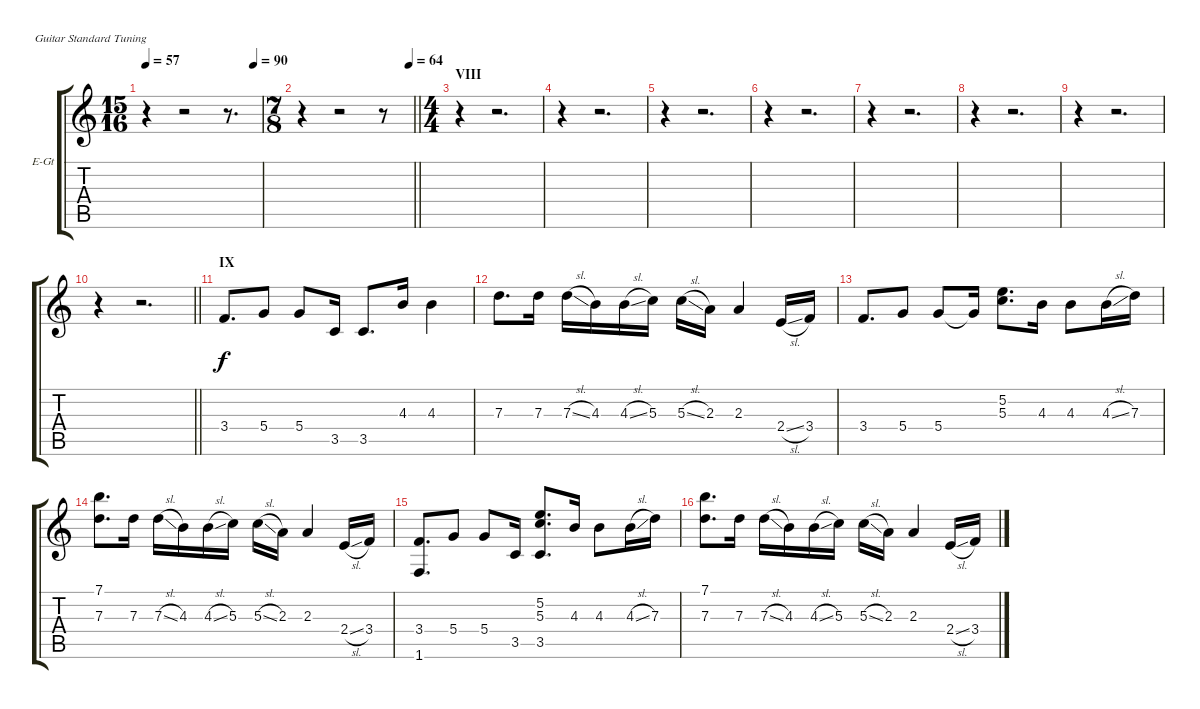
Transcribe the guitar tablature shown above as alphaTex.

\bracketExtendMode groupsimilarinstruments
\firstSystemTrackNameOrientation horizontal
\otherSystemsTrackNameOrientation horizontal
\track ("Mikael Akerfeldt" "E-Gt") {instrument electricguitarjazz}
\staff {score tabs}
\tuning (E4 B3 G3 D3 A2 E2)
\ts (15 16)
\beaming (8 7)
\tempo 57
\tempo (90 0.933333)
\clef g2
\ks c
r.4{dy f} r.2 r.8{d} |
\ts (7 8)
\beaming (8 3 2 2)
\tempo (64 0.964286)
\barLineRight lightlight
r.4 r.2 r.8 |
\ts (4 4)
\beaming (8 2 2 2 2)
\section ("" "VIII")
r.4 r.2{d} |
r.4 r.2{d} |
r.4 r.2{d} |
r.4 r.2{d} |
r.4 r.2{d} |
r.4 r.2{d} |
r.4 r.2{d} |
\barLineRight lightlight
r.4 r.2{d} |
\section ("" "IX")
3.4.8{d} 5.4.8 5.4.8 3.5.16 3.5.8{d} 4.3.16 4.3.4 |
7.3.8{d} 7.3.16 7.3{sl}.16 4.3.16 4.3{sl}.16 5.3.16 5.3{sl}.16 2.3.16 2.3.4 2.4{sl}.16 3.4.16 |
3.4.8{d} 5.4.8 5.4.8 5.4{t}.16 (5.2 5.3).8{d} 4.3.16 4.3.8 4.3{sl}.16 7.3.16 |
(7.1 7.3).8{d} 7.3.16 7.3{sl}.16 4.3.16 4.3{sl}.16 5.3.16 5.3{sl}.16 2.3.16 2.3.4 2.4{sl}.16 3.4.16 |
(3.4 1.6).8{d} 5.4.8 5.4.8 3.5.16 (5.2 5.3 3.5).8{d} 4.3.16 4.3.8 4.3{sl}.16 7.3.16 |
(7.1 7.3).8{d} 7.3.16 7.3{sl}.16 4.3.16 4.3{sl}.16 5.3.16 5.3{sl}.16 2.3.16 2.3.4 2.4{sl}.16 3.4.16
